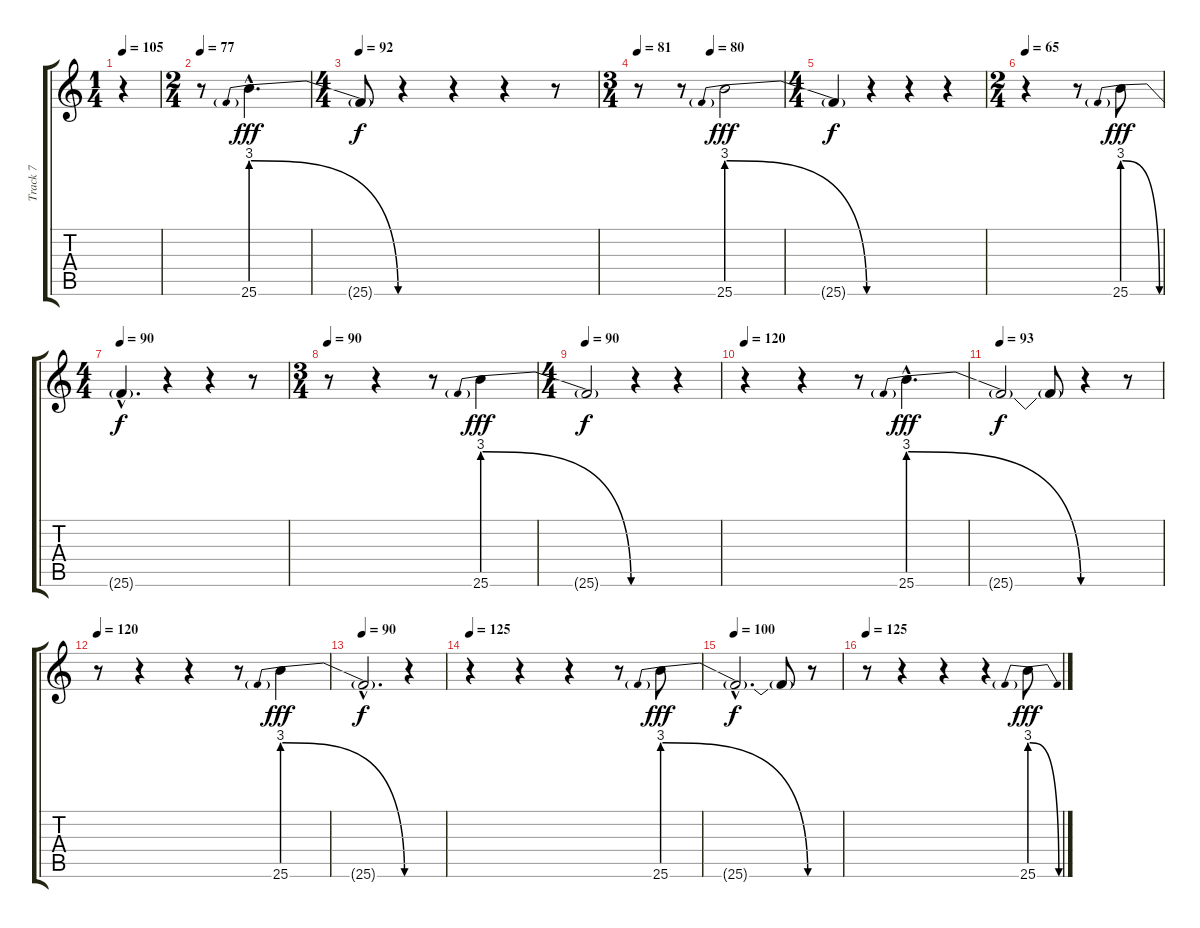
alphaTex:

\track ("Track 7" "Track 7") {instrument applause}
\staff {score tabs}
\tuning (E4 B3 G3 D3 A2 E2) {hide}
\ts (1 4)
\tempo 105
\tempo 145
\tempo 105
\clef g2
\ks c
r.4{dy fff instrument applause} |
\ts (2 4)
\tempo 77
r.8 25.6{be (prebendrelease 0 12 60 0) hac}.4{d} |
\ts (4 4)
\tempo 92
25.6{t}.8{dy f} r.4 r.4 r.4 r.8 |
\ts (3 4)
\tempo 81
\tempo (80 0.5)
r.8 r.8 25.6{be (prebendrelease 0 12 60 0)}.2{dy fff} |
\ts (4 4)
25.6{t}.4{dy f} r.4 r.4 r.4 |
\ts (2 4)
\tempo 65
r.4 r.8 25.6{be (prebendrelease 0 12 60 0)}.8{dy fff} |
\ts (4 4)
\tempo 90
25.6{hac t}.4{d dy f} r.4 r.4 r.8 |
\ts (3 4)
\tempo 90
r.8 r.4 r.8 25.6{be (prebendrelease 0 12 60 0)}.4{dy fff} |
\ts (4 4)
\tempo 90
25.6{t}.2{dy f} r.4 r.4 |
\tempo 120
r.4 r.4 r.8 25.6{be (prebendrelease 0 12 60 0) hac}.4{d dy fff} |
\tempo 93
25.6{t}.2{dy f} 25.6{t}.8 r.4 r.8 |
\tempo 120
r.8 r.4 r.4 r.8 25.6{be (prebendrelease 0 12 60 0)}.4{dy fff} |
\tempo 90
25.6{hac t}.2{d dy f} r.4 |
\tempo 125
r.4 r.4 r.4 r.8 25.6{be (prebendrelease 0 12 60 0)}.8{dy fff} |
\tempo 100
25.6{hac t}.2{d dy f} 25.6{t}.8 r.8 |
\tempo 125
r.8 r.4 r.4 r.4 25.6{be (prebendrelease 0 12 60 0)}.8{dy fff}
